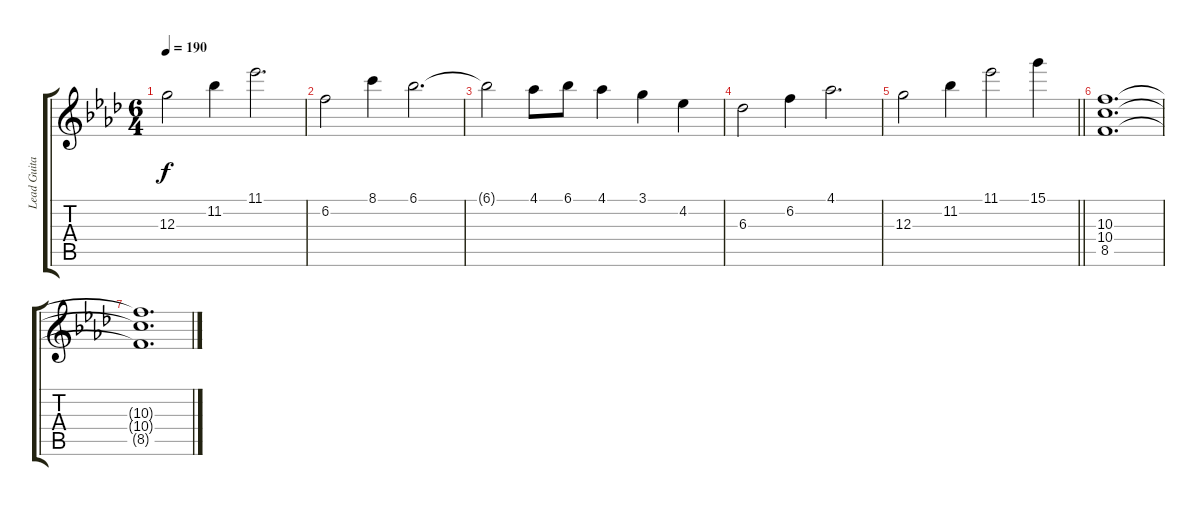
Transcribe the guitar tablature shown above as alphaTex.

\track ("Lead Guitar" "Lead Guita") {instrument distortionguitar}
\staff {score tabs}
\tuning (E4 B3 G3 D3 A2 E2) {hide}
\ts (6 4)
\tempo 190
\clef g2
\ks fminor
12.3.2{dy f} 11.2.4 11.1.2{d} |
6.2.2 8.1.4 6.1.2{d} |
6.1{t}.2 4.1.8 6.1.8 4.1.4 3.1.4 4.2.4 |
6.3.2 6.2.4 4.1.2{d} |
\barLineRight lightlight
12.3.2 11.2.4 11.1.2 15.1.4 |
(10.3 10.4 8.5).1{d} |
(10.3{t} 10.4{t} 8.5{t}).1{d}
